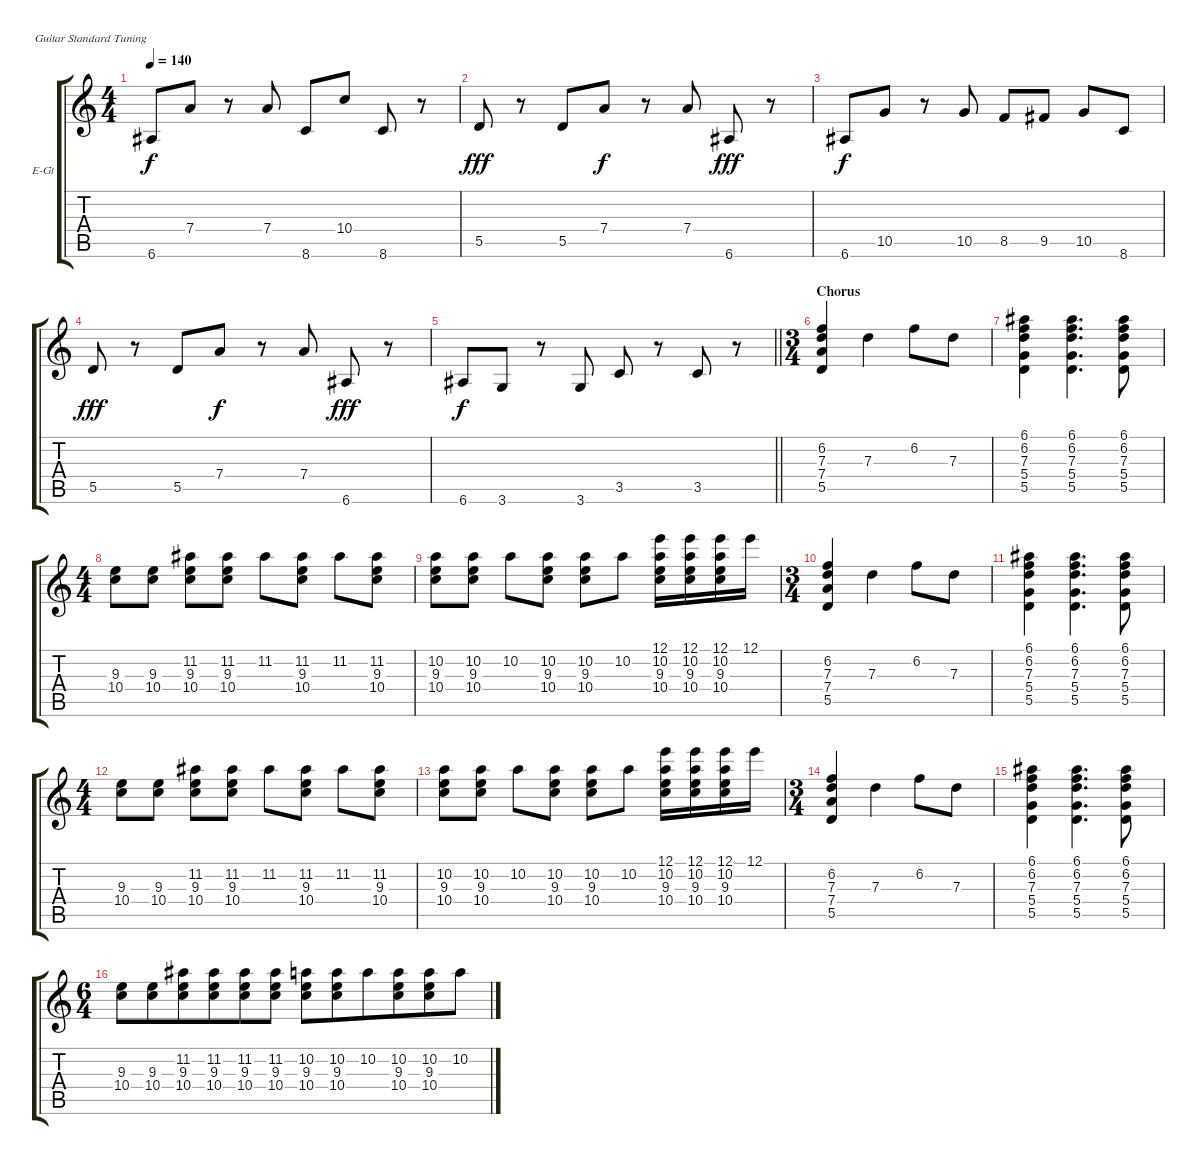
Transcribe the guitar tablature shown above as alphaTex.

\bracketExtendMode groupsimilarinstruments
\firstSystemTrackNameOrientation horizontal
\otherSystemsTrackNameOrientation horizontal
\track ("Josh 2" "E-Gt") {instrument electricguitarclean}
\staff {score tabs}
\tuning (E4 B3 G3 D3 A2 E2)
\ts (4 4)
\tempo 140
\clef g2
\ks c
6.6.8{dy f} 7.4.8 r.8 7.4.8 8.6.8 10.4.8 8.6.8 r.8 |
5.5.8{dy fff} r.8 5.5.8 7.4.8{dy f} r.8 7.4.8 6.6.8{dy fff} r.8 |
6.6.8{dy f} 10.5.8 r.8 10.5.8 8.5.8 9.5.8 10.5.8 8.6.8 |
5.5.8{dy fff} r.8 5.5.8 7.4.8{dy f} r.8 7.4.8 6.6.8{dy fff} r.8 |
\barLineRight lightlight
6.6.8{dy f} 3.6.8 r.8 3.6.8 3.5.8 r.8 3.5.8 r.8 |
\ts (3 4)
\beaming (8 2 2 2)
\section ("" "Chorus")
(6.2 7.3 7.4 5.5).4 7.3.4 6.2.8 7.3.8 |
(6.1 6.2 7.3 5.4 5.5).4 (6.1 6.2 7.3 5.4 5.5).4{d} (6.1 6.2 7.3 5.4 5.5).8 |
\ts (4 4)
\beaming (8 2 2 2 2)
(9.3 10.4).8 (9.3 10.4).8 (11.2 9.3 10.4).8 (11.2 9.3 10.4).8 11.2.8 (11.2 9.3 10.4).8 11.2.8 (11.2 9.3 10.4).8 |
(10.2 9.3 10.4).8 (10.2 9.3 10.4).8 10.2.8 (10.2 9.3 10.4).8 (10.2 9.3 10.4).8 10.2.8 (12.1 10.2 9.3 10.4).16 (12.1 10.2 9.3 10.4).16 (12.1 10.2 9.3 10.4).16 12.1.16 |
\ts (3 4)
\beaming (8 2 2 2 2)
(6.2 7.3 7.4 5.5).4 7.3.4 6.2.8 7.3.8 |
(6.1 6.2 7.3 5.4 5.5).4 (6.1 6.2 7.3 5.4 5.5).4{d} (6.1 6.2 7.3 5.4 5.5).8 |
\ts (4 4)
\beaming (8 2 2 2 2)
(9.3 10.4).8 (9.3 10.4).8 (11.2 9.3 10.4).8 (11.2 9.3 10.4).8 11.2.8 (11.2 9.3 10.4).8 11.2.8 (11.2 9.3 10.4).8 |
(10.2 9.3 10.4).8 (10.2 9.3 10.4).8 10.2.8 (10.2 9.3 10.4).8 (10.2 9.3 10.4).8 10.2.8 (12.1 10.2 9.3 10.4).16 (12.1 10.2 9.3 10.4).16 (12.1 10.2 9.3 10.4).16 12.1.16 |
\ts (3 4)
\beaming (8 2 2 2 2)
(6.2 7.3 7.4 5.5).4 7.3.4 6.2.8 7.3.8 |
\beaming (8 2 2 2)
(6.1 6.2 7.3 5.4 5.5).4 (6.1 6.2 7.3 5.4 5.5).4{d} (6.1 6.2 7.3 5.4 5.5).8 |
\ts (6 4)
\beaming (8 6 6)
(9.3 10.4).8 (9.3 10.4).8 (11.2 9.3 10.4).8 (11.2 9.3 10.4).8 (11.2 9.3 10.4).8 (11.2 9.3 10.4).8 (10.2 9.3 10.4).8 (10.2 9.3 10.4).8 10.2.8 (10.2 9.3 10.4).8 (10.2 9.3 10.4).8 10.2.8
